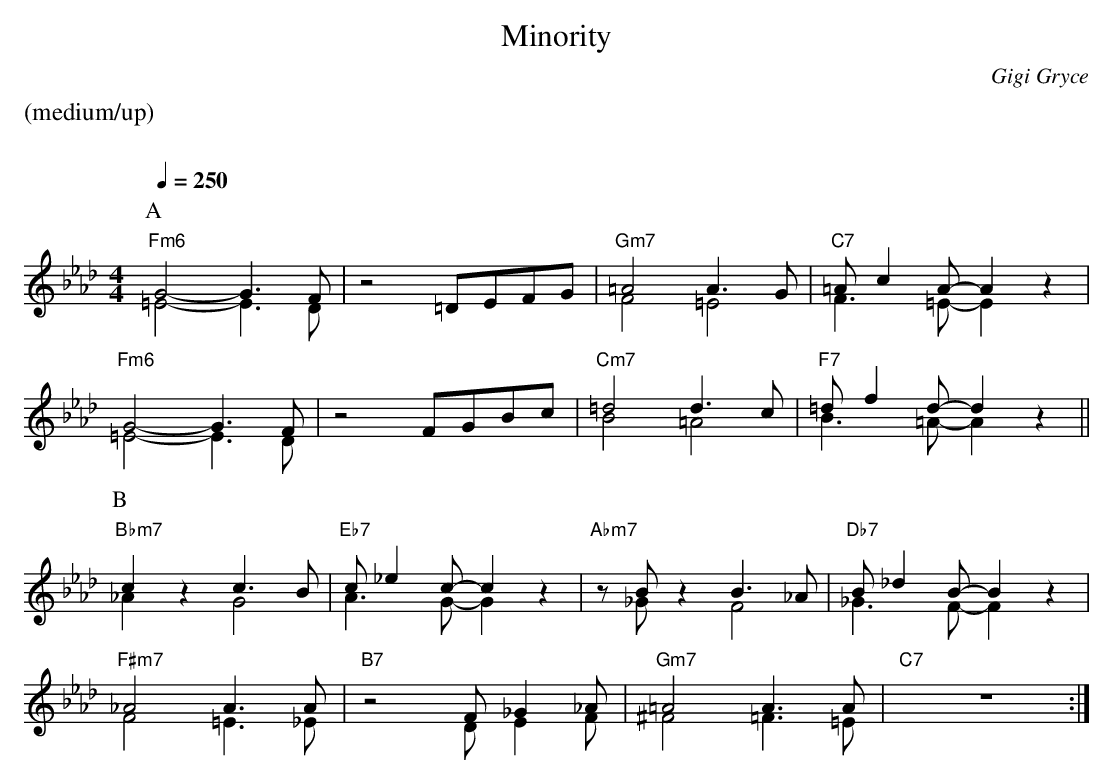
X:1
T:Minority
M:4/4
L:1/8
C:Gigi Gryce
Q:1/4=250
%%staves (chords melody lo_voice)
K:Fm
%%text (medium/up)
%%vskip 20
P:A
V:chords
"Fm6"x4 x4 | x4 x4 | "Gm7"x4 x4 | "C7"x4 x4 |
"Fm6"x4 x4 | x4 x4 | "Cm7"x4 x4 | "F7"x4 x4 ||
V:melody
G4- G3F | z4 =DEFG | =A4 A3G | =Ac2A- A2z2 |
G4-G3F | z4 FGBc | =d4 d3c | =df2d- d2z2 ||
V:lo_voice
=E4- E3D | x8 | F4=E4 | F3=E- E2x2 |
=E4- E3D | x8 | B4=A4 | B3=A- A2x2 ||
P:B
V:chords
"Bbm7"x4 x4 | "Eb7"x4 x4 | "Abm7"x4 x4 | "Db7"x4 x4 |
"F#m7"x4 x4 | "B7"x4 x4 | "Gm7"x4 x4 | "C7"x4 x4 :|
V:melody
c2z2 c3B | c_e2c- c2z2 | zBz2 B3_A | B_d2B- B2z2 |
_A4A3A | z4 F_G2_A | =A4A3A | z8 :|
V:lo_voice
_A2x2 G4 | A3G- G2x2 | x_Gx2 F4 | _G3F- F2x2 |
F4=E3_E | x4 DE2F | ^F4=F3=E | x8 :|
